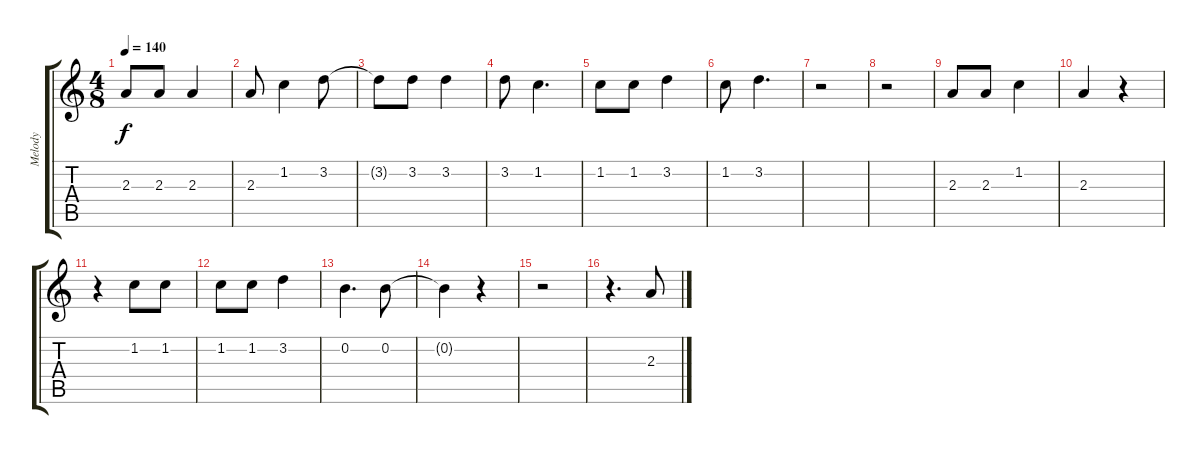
\track ("Melody" "Melody") {instrument overdrivenguitar}
\staff {score tabs}
\tuning (E4 B3 G3 D3 A2 E2) {hide}
\ts (4 8)
\tempo 140
\clef g2
\ks c
2.3.8{dy f} 2.3.8 2.3.4 |
2.3.8 1.2.4 3.2.8 |
3.2{t}.8 3.2.8 3.2.4 |
3.2.8 1.2.4{d} |
1.2.8 1.2.8 3.2.4 |
1.2.8 3.2.4{d} |
r.2 |
r.2 |
2.3.8 2.3.8 1.2.4 |
2.3.4 r.4 |
r.4 1.2.8 1.2.8 |
1.2.8 1.2.8 3.2.4 |
0.2.4{d} 0.2.8 |
0.2{t}.4 r.4 |
r.2 |
r.4{d} 2.3.8
